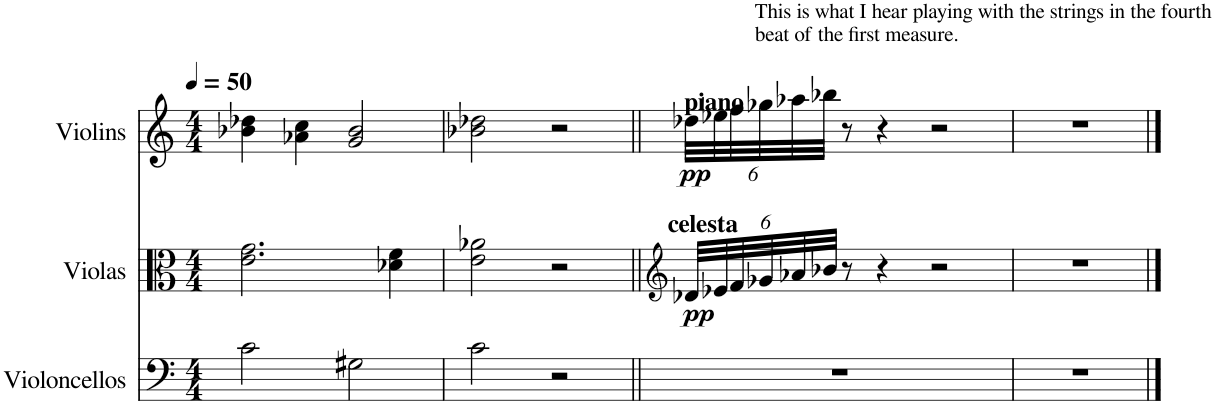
**kern	**kern	**dynam	**kern	**dynam
*part3	*part2	*part2	*part1	*part1
*staff3	*staff2	*staff2	*staff1	*staff1
*I"Violoncellos	*I"Violas	*	*I"Violins	*
*I'Vcs.	*I'Vlas.	*	*I'Vlns.	*
*clefF4	*clefC3	*	*clefG2	*
*k[]	*k[]	*	*k[]	*
*M4/4	*M4/4	*	*M4/4	*
*MM50	*MM50	*	*MM50	*
=1	=1	=1	=1	=1
2c\	2.e\ 2.g\	.	4b-X\ 4dd-X\	.
.	.	.	4a-X\ 4cc\	.
2G#X\	.	.	2g/ 2b-/	.
.	4d-X\ 4f\	.	.	.
=2	=2	=2	=2	=2
2c\	2e\ 2a-X\	.	2b-X\ 2dd-X\	.
2r	2r	.	2r	.
=3||	=3||	=3||	=3||	=3||
*	*clefG2	*	*	*
*	*Xbrackettup	*	*Xbrackettup	*
!	!	!	!LO:TX:a:B:t=piano	!
!	!	!	!LO:TX:a:t=This is what I hear playing with the strings in the fourth	!
!	!	!	!LO:TX:a:t=beat of the first measure.	!
!	!LO:TX:a:B:t=celesta	!	!	!
!	!	!LO:DY:b	!	!LO:DY:b
1r	48d-X/LLL	pp	48dd-X\LLL	pp
.	48e-X/	.	48ee-X\	.
.	48f/	.	48ff\	.
.	48g-X/	.	48gg-X\	.
.	48a-X/	.	48aa-X\	.
.	48b-X/JJJ	.	48bb-X\JJJ	.
.	8r	.	8r	.
.	4r	.	4r	.
.	2r	.	2r	.
=4	=4	=4	=4	=4
1r	1r	.	1r	.
==	==	==	==	==
*-	*-	*-	*-	*-
